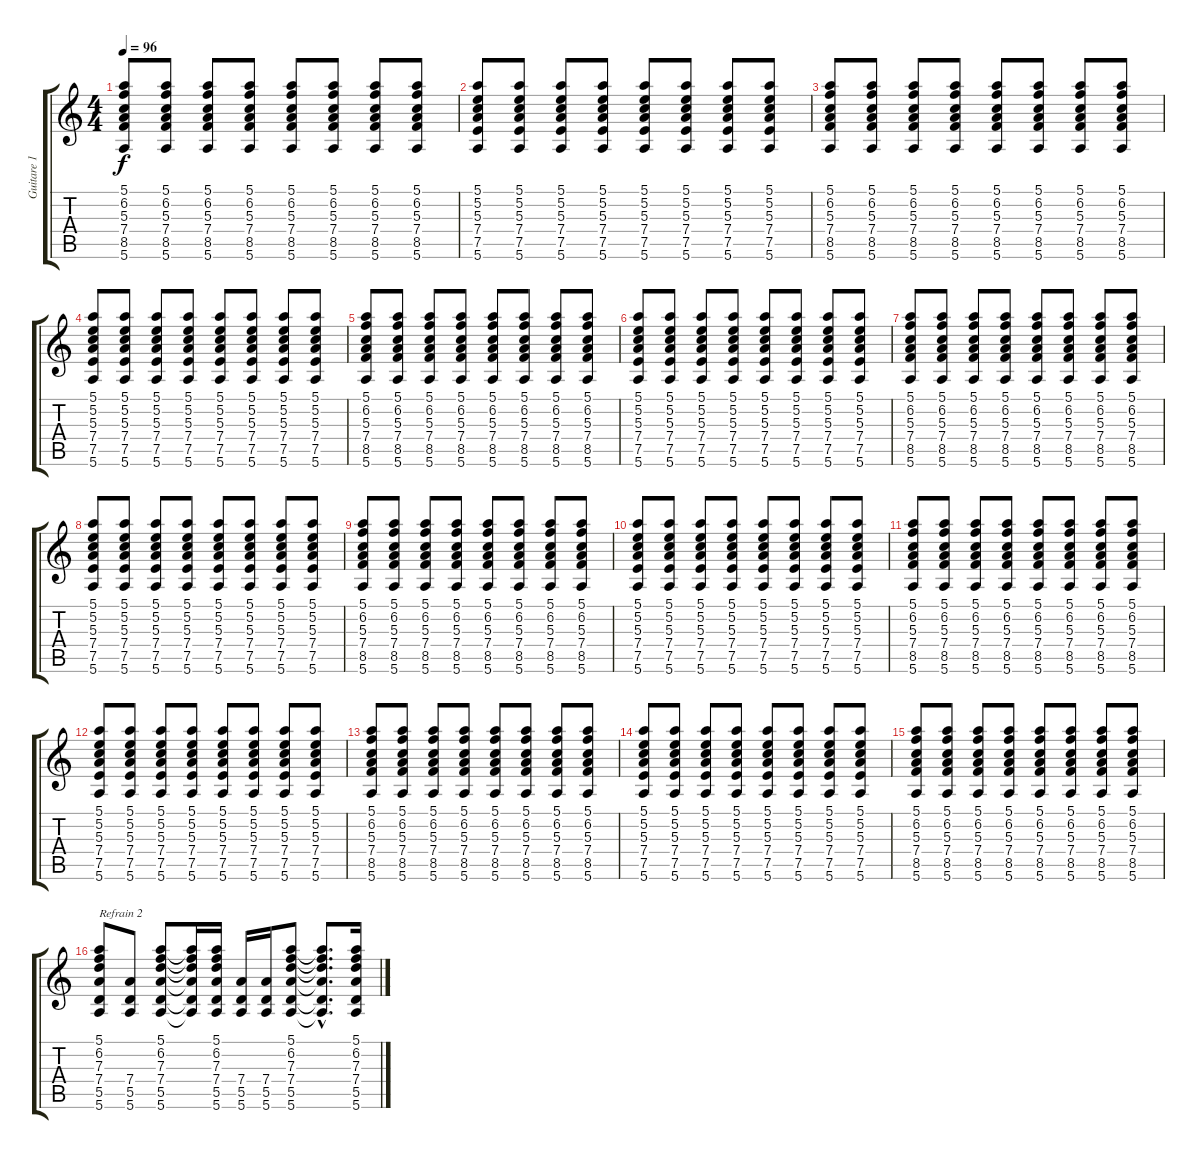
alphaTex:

\track ("Guitare 1" "Guitare 1") {instrument acousticguitarsteel}
\staff {score tabs}
\tuning (E4 B3 G3 D3 A2 E2) {hide}
\ts (4 4)
\tempo 96
\clef g2
\ks c
(5.1 6.2 5.3 7.4 8.5 5.6).8{dy f} (5.1 6.2 5.3 7.4 8.5 5.6).8 (5.1 6.2 5.3 7.4 8.5 5.6).8 (5.1 6.2 5.3 7.4 8.5 5.6).8 (5.1 6.2 5.3 7.4 8.5 5.6).8 (5.1 6.2 5.3 7.4 8.5 5.6).8 (5.1 6.2 5.3 7.4 8.5 5.6).8 (5.1 6.2 5.3 7.4 8.5 5.6).8 |
(5.1 5.2 5.3 7.4 7.5 5.6).8 (5.1 5.2 5.3 7.4 7.5 5.6).8 (5.1 5.2 5.3 7.4 7.5 5.6).8 (5.1 5.2 5.3 7.4 7.5 5.6).8 (5.1 5.2 5.3 7.4 7.5 5.6).8 (5.1 5.2 5.3 7.4 7.5 5.6).8 (5.1 5.2 5.3 7.4 7.5 5.6).8 (5.1 5.2 5.3 7.4 7.5 5.6).8 |
(5.1 6.2 5.3 7.4 8.5 5.6).8 (5.1 6.2 5.3 7.4 8.5 5.6).8 (5.1 6.2 5.3 7.4 8.5 5.6).8 (5.1 6.2 5.3 7.4 8.5 5.6).8 (5.1 6.2 5.3 7.4 8.5 5.6).8 (5.1 6.2 5.3 7.4 8.5 5.6).8 (5.1 6.2 5.3 7.4 8.5 5.6).8 (5.1 6.2 5.3 7.4 8.5 5.6).8 |
(5.1 5.2 5.3 7.4 7.5 5.6).8 (5.1 5.2 5.3 7.4 7.5 5.6).8 (5.1 5.2 5.3 7.4 7.5 5.6).8 (5.1 5.2 5.3 7.4 7.5 5.6).8 (5.1 5.2 5.3 7.4 7.5 5.6).8 (5.1 5.2 5.3 7.4 7.5 5.6).8 (5.1 5.2 5.3 7.4 7.5 5.6).8 (5.1 5.2 5.3 7.4 7.5 5.6).8 |
(5.1 6.2 5.3 7.4 8.5 5.6).8 (5.1 6.2 5.3 7.4 8.5 5.6).8 (5.1 6.2 5.3 7.4 8.5 5.6).8 (5.1 6.2 5.3 7.4 8.5 5.6).8 (5.1 6.2 5.3 7.4 8.5 5.6).8 (5.1 6.2 5.3 7.4 8.5 5.6).8 (5.1 6.2 5.3 7.4 8.5 5.6).8 (5.1 6.2 5.3 7.4 8.5 5.6).8 |
(5.1 5.2 5.3 7.4 7.5 5.6).8 (5.1 5.2 5.3 7.4 7.5 5.6).8 (5.1 5.2 5.3 7.4 7.5 5.6).8 (5.1 5.2 5.3 7.4 7.5 5.6).8 (5.1 5.2 5.3 7.4 7.5 5.6).8 (5.1 5.2 5.3 7.4 7.5 5.6).8 (5.1 5.2 5.3 7.4 7.5 5.6).8 (5.1 5.2 5.3 7.4 7.5 5.6).8 |
(5.1 6.2 5.3 7.4 8.5 5.6).8 (5.1 6.2 5.3 7.4 8.5 5.6).8 (5.1 6.2 5.3 7.4 8.5 5.6).8 (5.1 6.2 5.3 7.4 8.5 5.6).8 (5.1 6.2 5.3 7.4 8.5 5.6).8 (5.1 6.2 5.3 7.4 8.5 5.6).8 (5.1 6.2 5.3 7.4 8.5 5.6).8 (5.1 6.2 5.3 7.4 8.5 5.6).8 |
(5.1 5.2 5.3 7.4 7.5 5.6).8 (5.1 5.2 5.3 7.4 7.5 5.6).8 (5.1 5.2 5.3 7.4 7.5 5.6).8 (5.1 5.2 5.3 7.4 7.5 5.6).8 (5.1 5.2 5.3 7.4 7.5 5.6).8 (5.1 5.2 5.3 7.4 7.5 5.6).8 (5.1 5.2 5.3 7.4 7.5 5.6).8 (5.1 5.2 5.3 7.4 7.5 5.6).8 |
(5.1 6.2 5.3 7.4 8.5 5.6).8 (5.1 6.2 5.3 7.4 8.5 5.6).8 (5.1 6.2 5.3 7.4 8.5 5.6).8 (5.1 6.2 5.3 7.4 8.5 5.6).8 (5.1 6.2 5.3 7.4 8.5 5.6).8 (5.1 6.2 5.3 7.4 8.5 5.6).8 (5.1 6.2 5.3 7.4 8.5 5.6).8 (5.1 6.2 5.3 7.4 8.5 5.6).8 |
(5.1 5.2 5.3 7.4 7.5 5.6).8 (5.1 5.2 5.3 7.4 7.5 5.6).8 (5.1 5.2 5.3 7.4 7.5 5.6).8 (5.1 5.2 5.3 7.4 7.5 5.6).8 (5.1 5.2 5.3 7.4 7.5 5.6).8 (5.1 5.2 5.3 7.4 7.5 5.6).8 (5.1 5.2 5.3 7.4 7.5 5.6).8 (5.1 5.2 5.3 7.4 7.5 5.6).8 |
(5.1 6.2 5.3 7.4 8.5 5.6).8 (5.1 6.2 5.3 7.4 8.5 5.6).8 (5.1 6.2 5.3 7.4 8.5 5.6).8 (5.1 6.2 5.3 7.4 8.5 5.6).8 (5.1 6.2 5.3 7.4 8.5 5.6).8 (5.1 6.2 5.3 7.4 8.5 5.6).8 (5.1 6.2 5.3 7.4 8.5 5.6).8 (5.1 6.2 5.3 7.4 8.5 5.6).8 |
(5.1 5.2 5.3 7.4 7.5 5.6).8 (5.1 5.2 5.3 7.4 7.5 5.6).8 (5.1 5.2 5.3 7.4 7.5 5.6).8 (5.1 5.2 5.3 7.4 7.5 5.6).8 (5.1 5.2 5.3 7.4 7.5 5.6).8 (5.1 5.2 5.3 7.4 7.5 5.6).8 (5.1 5.2 5.3 7.4 7.5 5.6).8 (5.1 5.2 5.3 7.4 7.5 5.6).8 |
(5.1 6.2 5.3 7.4 8.5 5.6).8 (5.1 6.2 5.3 7.4 8.5 5.6).8 (5.1 6.2 5.3 7.4 8.5 5.6).8 (5.1 6.2 5.3 7.4 8.5 5.6).8 (5.1 6.2 5.3 7.4 8.5 5.6).8 (5.1 6.2 5.3 7.4 8.5 5.6).8 (5.1 6.2 5.3 7.4 8.5 5.6).8 (5.1 6.2 5.3 7.4 8.5 5.6).8 |
(5.1 5.2 5.3 7.4 7.5 5.6).8 (5.1 5.2 5.3 7.4 7.5 5.6).8 (5.1 5.2 5.3 7.4 7.5 5.6).8 (5.1 5.2 5.3 7.4 7.5 5.6).8 (5.1 5.2 5.3 7.4 7.5 5.6).8 (5.1 5.2 5.3 7.4 7.5 5.6).8 (5.1 5.2 5.3 7.4 7.5 5.6).8 (5.1 5.2 5.3 7.4 7.5 5.6).8 |
(5.1 6.2 5.3 7.4 8.5 5.6).8 (5.1 6.2 5.3 7.4 8.5 5.6).8 (5.1 6.2 5.3 7.4 8.5 5.6).8 (5.1 6.2 5.3 7.4 8.5 5.6).8 (5.1 6.2 5.3 7.4 8.5 5.6).8 (5.1 6.2 5.3 7.4 8.5 5.6).8 (5.1 6.2 5.3 7.4 8.5 5.6).8 (5.1 6.2 5.3 7.4 8.5 5.6).8 |
(5.1 6.2 7.3 7.4 5.5 5.6).8{txt "Refrain 2"} (7.4 5.5 5.6).8 (5.1 6.2 7.3 7.4 5.5 5.6).8 (5.1{t} 6.2{t} 7.3{t} 7.4{t} 5.5{t} 5.6{t}).16 (5.1 6.2 7.3 7.4 5.5 5.6).16 (7.4 5.5 5.6).16 (7.4 5.5 5.6).16 (5.1 6.2 7.3 7.4 5.5 5.6).8 (5.1{hac t} 6.2{hac t} 7.3{hac t} 7.4{hac t} 5.5{hac t} 5.6{hac t}).8{d} (5.1 6.2 7.3 7.4 5.5 5.6).16
